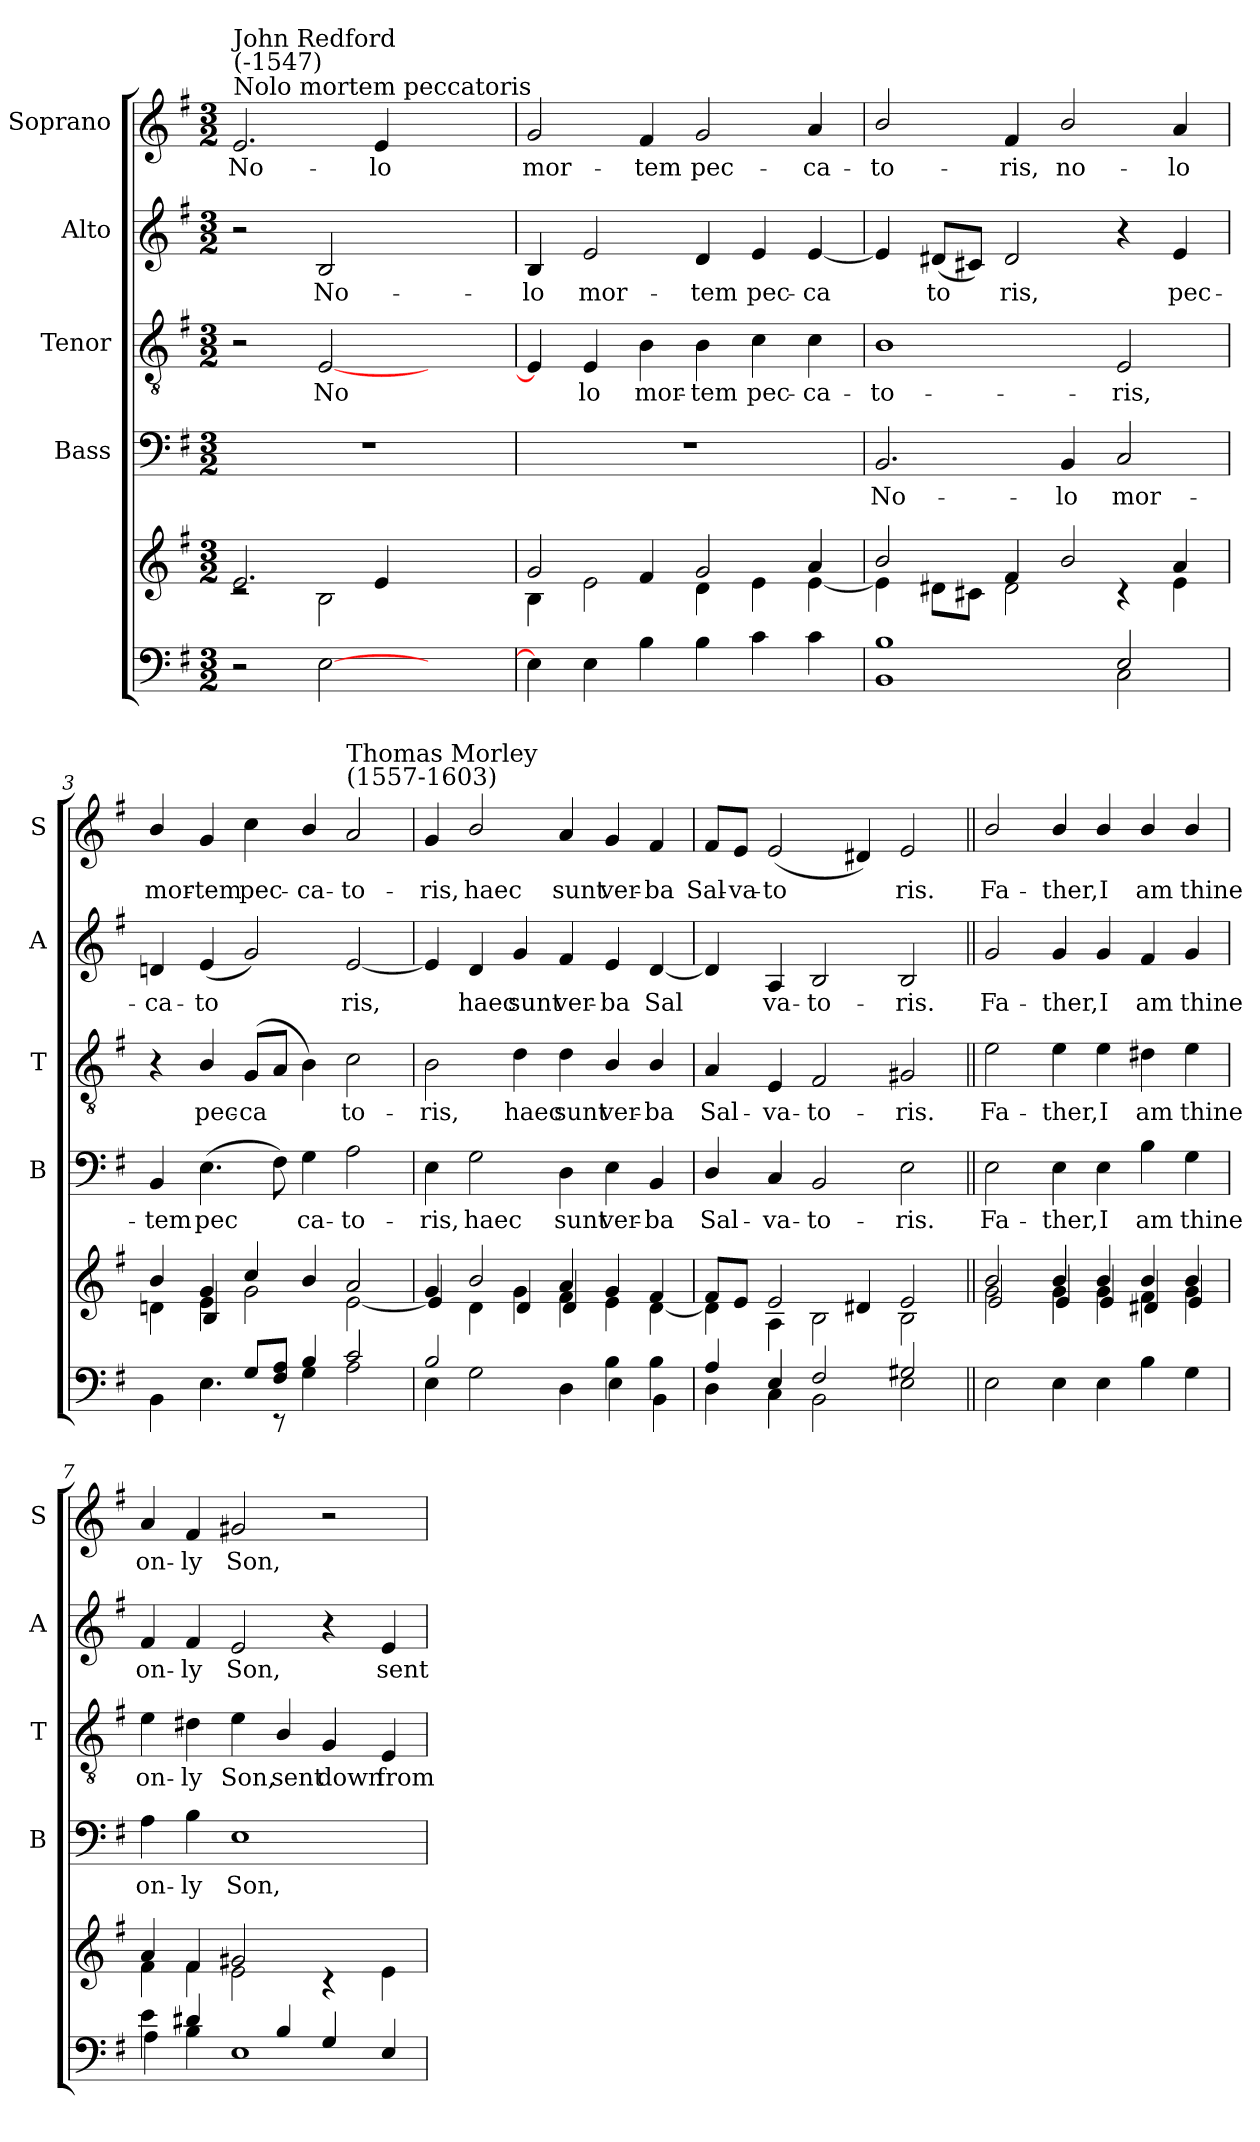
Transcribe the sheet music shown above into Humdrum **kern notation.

**kern	**kern	**kern	**text	**kern	**text	**kern	**text	**kern	**text
*part5	*part5	*part4	*part4	*part3	*part3	*part2	*part2	*part1	*part1
*staff6	*staff5	*staff4	*staff4	*staff3	*staff3	*staff2	*staff2	*staff1	*staff1
*	*	*I"Bass	*	*I"Tenor	*	*I"Alto	*	*I"Soprano	*
*	*	*I'B	*	*I'T	*	*I'A	*	*I'S	*
*clefF4	*clefG2	*clefF4	*	*clefGv2	*	*clefG2	*	*clefG2	*
*k[f#]	*k[f#]	*k[f#]	*	*k[f#]	*	*k[f#]	*	*k[f#]	*
*G:	*G:	*G:	*	*G:	*	*G:	*	*G:	*
*M3/2	*M3/2	*M3/2	*	*M3/2	*	*M3/2	*	*M3/2	*
=	=	=	=	=	=	=	=	=	=
*^	*^	*	*	*	*	*	*	*	*
!	!	!	!	!	!	!	!	!	!	!LO:TX:a:t=Nolo mortem peccatoris	!
!	!	!	!	!	!	!	!	!	!	!LO:TX:a:t=John Redford\n(-1547)	!
!	!	!	!	!	!	!	!	!	!	!	!LO:LY:b
2r	1ryy	2.e/	2rc	1.r	.	2r	.	2r	.	2.e/	No-
!	!	!	!	!	!	!	!LO:LY:b	!	!LO:LY:b	!	!
[2E\	.	.	2B\	.	.	[2E/	No­	2B/	No-	.	.
!	!	!	!	!	!	!	!	!	!	!	!LO:LY:b
.	.	4e/	.	.	.	.	.	.	.	4e/	-lo
2ryy	2ryy	2ryy	2ryy	.	.	2ryy	.	2ryy	.	2ryy	.
=1	=1	=1	=1	=1	=1	=1	=1	=1	=1	=1	=1
!	!	!	!	!	!	!	!	!	!LO:LY:b	!	!LO:LY:b
4E\]	1ryy	2g/	4B\	1.r	.	4E/]	.	4B/	-lo	2g/	mor-
!	!	!	!	!	!	!	!LO:LY:b	!	!LO:LY:b	!	!
4E\	.	.	2e\	.	.	4E/	lo	2e/	mor-	.	.
!	!	!	!	!	!	!	!LO:LY:b	!	!	!	!LO:LY:b
4B\	.	4f#/	.	.	.	4B\	mor-	.	.	4f#/	-tem
!	!	!	!	!	!	!	!LO:LY:b	!	!LO:LY:b	!	!LO:LY:b
4B\	.	2g/	4d\	.	.	4B\	-tem	4d/	-tem	2g/	pec-
!	!	!	!	!	!	!	!LO:LY:b	!	!LO:LY:b	!	!
4c\	2ryy	.	4e\	.	.	4c\	pec-	4e/	pec-	.	.
!	!	!	!	!	!	!	!LO:LY:b	!	!LO:LY:b	!	!LO:LY:b
4c\	.	4a/	[<4e\	.	.	4c\	-ca-	[4e/	-ca­	4a/	-ca-
=2	=2	=2	=2	=2	=2	=2	=2	=2	=2	=2	=2
!	!	!	!	!	!LO:LY:b	!	!LO:LY:b	!	!	!	!LO:LY:b
1B	1BB	2b/	4e\]	2.BB/	No-	1B	-to-	4e/]	.	2b/	-to-
!	!	!	!	!	!	!	!	!	!LO:LY:b	!	!
.	.	.	8d#X\L	.	.	.	.	(<8d#X/L	to­	.	.
.	.	.	8c#X\J	.	.	.	.	8c#X/J)	.	.	.
!	!	!	!	!	!	!	!	!	!LO:LY:b	!	!LO:LY:b
.	.	4f#/	2d#\	.	.	.	.	2d#/	ris,	4f#/	-ris,
!	!	!	!	!	!LO:LY:b	!	!	!	!	!	!LO:LY:b
.	.	2b/	.	4BB/	-lo	.	.	.	.	2b/	no-
!	!	!	!	!	!LO:LY:b	!	!LO:LY:b	!	!	!	!
2E/	2C\	.	4rc	2C/	mor-	2E/	-ris,	4r	.	.	.
!	!	!	!	!	!	!	!	!	!LO:LY:b	!	!LO:LY:b
.	.	4a/	4e\	.	.	.	.	4e/	pec-	4a/	-lo
=3	=3	=3	=3	=3	=3	=3	=3	=3	=3	=3	=3
*	*	*	*^	*	*	*	*	*	*	*	*
!	!	!	!	!	!	!LO:LY:b	!	!	!	!LO:LY:b	!	!LO:LY:b
4ryy	4BB\	4b/	4dni\	4ryy	4BB/	-tem	4r	.	4dni/	-ca-	4b/	mor-
!	!	!	!	!	!	!LO:LY:b	!	!LO:LY:b	!	!LO:LY:b	!	!LO:LY:b
4ryy	4.E\	4g/	4e\	4B/	(>4.E\	pec­	4B/	pec-	(<4e/	-to­	4g/	-tem
!	!	!	!	!	!	!	!	!LO:LY:b	!	!	!	!LO:LY:b
8G/L	.	4cc/	2g\	1ryy	.	.	(<8G/L	-ca­	2g/)	.	4cc\	pec-
8F#/ 8A/J	8rEE	.	.	.	8F#\)	.	8A/J	.	.	.	.	.
!	!	!	!	!	!	!LO:LY:b	!	!	!	!	!	!LO:LY:b
4B/	4G\	4b/	.	.	4G\	ca-	4B\)	.	.	.	4b/	-ca-
!	!	!	!	!	!	!	!	!	!	!	!LO:TX:a:t=Thomas Morley \n(1557-1603)	!
!	!	!	!	!	!	!LO:LY:b	!	!LO:LY:b	!	!LO:LY:b	!	!LO:LY:b
2c/	2A\	2a/	[<2e\	.	2A\	-to-	2c\	to-	[2e/	ris,	2a/	-to-
!!LO:LB:g=z
=4	=4	=4	=4	=4	=4	=4	=4	=4	=4	=4	=4	=4
!	!	!	!	!	!	!LO:LY:b	!	!LO:LY:b	!	!	!	!LO:LY:b
2B/	4E\	4g/	4e/]	2ryy	4E\	-ris,	2B\	-ris,	4e/]	.	4g/	-ris,
!	!	!	!	!	!	!LO:LY:b	!	!	!	!LO:LY:b	!	!LO:LY:b
.	2G\	2b/	4d\	.	2G\	haec	.	.	4d/	haec	2b/	haec
!	!	!	!	!	!	!	!	!LO:LY:b	!	!LO:LY:b	!	!
2ryy	.	.	4g\	4d/	.	.	4d\	haec	4g/	sunt	.	.
!	!	!	!	!	!	!LO:LY:b	!	!LO:LY:b	!	!LO:LY:b	!	!LO:LY:b
.	4D\	4a/	4f#\	4d/	4D\	sunt	4d\	sunt	4f#/	ver-	4a/	sunt
!	!	!	!	!	!	!LO:LY:b	!	!LO:LY:b	!	!LO:LY:b	!	!LO:LY:b
4B\	4E\	4g/	4e\	2ryy	4E\	ver-	4B/	ver-	4e/	-ba	4g/	ver-
!	!	!	!	!	!	!LO:LY:b	!	!LO:LY:b	!	!LO:LY:b	!	!LO:LY:b
4B\	4BB\	4f#/	[<4d\	.	4BB/	-ba	4B/	-ba	[4d/	Sal­	4f#/	-ba
*	*	*	*v	*v	*	*	*	*	*	*	*	*
=5	=5	=5	=5	=5	=5	=5	=5	=5	=5	=5	=5
!	!	!	!	!	!LO:LY:b	!	!LO:LY:b	!	!	!	!LO:LY:b
4A/	4D\	8f#/L	4d\]	4D/	Sal-	4A/	Sal-	4d/]	.	8f#/L	Sal-
!	!	!	!	!	!	!	!	!	!	!	!LO:LY:b
.	.	8e/J	.	.	.	.	.	.	.	8e/J	-va-
!	!	!	!	!	!LO:LY:b	!	!LO:LY:b	!	!LO:LY:b	!	!LO:LY:b
4E/	4C\	2e/	4A\	4C/	-va-	4E/	-va-	4A/	va-	(<2e/	-to­
!	!	!	!	!	!LO:LY:b	!	!LO:LY:b	!	!LO:LY:b	!	!
2F#/	2BB\	.	2B\	2BB/	-to-	2F#/	-to-	2B/	-to-	.	.
.	.	4d#X/	.	.	.	.	.	.	.	4d#X/)	.
!	!	!	!	!	!LO:LY:b	!	!LO:LY:b	!	!LO:LY:b	!	!LO:LY:b
2G#X/	2E\	2e/	2B\	2E\	-ris.	2G#X/	-ris.	2B/	-ris.	2e/	ris.
=6||	=6||	=6||	=6||	=6||	=6||	=6||	=6||	=6||	=6||	=6||	=6||
*	*	*	*^	*	*	*	*	*	*	*	*
!	!	!	!	!	!	!LO:LY:b	!	!LO:LY:b	!	!LO:LY:b	!	!LO:LY:b
*v	*v	*	*	*	*	*	*	*	*	*	*	*
2E\	2b/	2g\	2e/	2E\	Fa-	2e\	Fa-	2g/	Fa-	2b/	Fa-
!	!	!	!	!	!LO:LY:b	!	!LO:LY:b	!	!LO:LY:b	!	!LO:LY:b
4E\	4b/	4g\	4e/	4E\	-ther,	4e\	-ther,	4g/	-ther,	4b/	-ther,
!	!	!	!	!	!LO:LY:b	!	!LO:LY:b	!	!LO:LY:b	!	!LO:LY:b
4E\	4b/	4g\	4e/	4E\	I	4e\	I	4g/	I	4b/	I
!	!	!	!	!	!LO:LY:b	!	!LO:LY:b	!	!LO:LY:b	!	!LO:LY:b
4B\	4b/	4f#\	4d#X/	4B\	am	4d#X\	am	4f#/	am	4b/	am
!	!	!	!	!	!LO:LY:b	!	!LO:LY:b	!	!LO:LY:b	!	!LO:LY:b
4G\	4b/	4g\	4e/	4G\	thine	4e\	thine	4g/	thine	4b/	thine
=7	=7	=7	=7	=7	=7	=7	=7	=7	=7	=7	=7
*^	*	*	*	*	*	*	*	*	*	*	*
!	!	!	!	!	!	!LO:LY:b	!	!LO:LY:b	!	!LO:LY:b	!	!LO:LY:b
*	*	*	*v	*v	*	*	*	*	*	*	*	*
4e\	4A\	4a/	4f#\	4A\	on-	4e\	on-	4f#/	on-	4a/	on-
!	!	!	!	!	!LO:LY:b	!	!LO:LY:b	!	!LO:LY:b	!	!LO:LY:b
4d#X/	4B\	4f#/	4f#\	4B\	-ly	4d#X\	-ly	4f#/	-ly	4f#/	-ly
!	!	!	!	!	!LO:LY:b	!	!LO:LY:b	!	!LO:LY:b	!	!LO:LY:b
4e/yy	1E	2g#X/	2e\	1E	Son,	4e\	Son,	2e/	Son,	2g#X/	Son,
!	!	!	!	!	!	!	!LO:LY:b	!	!	!	!
4B/	.	.	.	.	.	4B/	sent	.	.	.	.
!	!	!	!	!	!	!	!LO:LY:b	!	!	!	!
4G/	.	2ryy	4rc	.	.	4G/	down	4r	.	2r	.
!	!	!	!	!	!	!	!LO:LY:b	!	!LO:LY:b	!	!
4E/	.	.	4e\	.	.	4E/	from	4e/	sent	.	.
*v	*v	*	*	*	*	*	*	*	*	*	*
*	*v	*v	*	*	*	*	*	*	*	*
=	=	=	=	=	=	=	=	=	=
*-	*-	*-	*-	*-	*-	*-	*-	*-	*-
